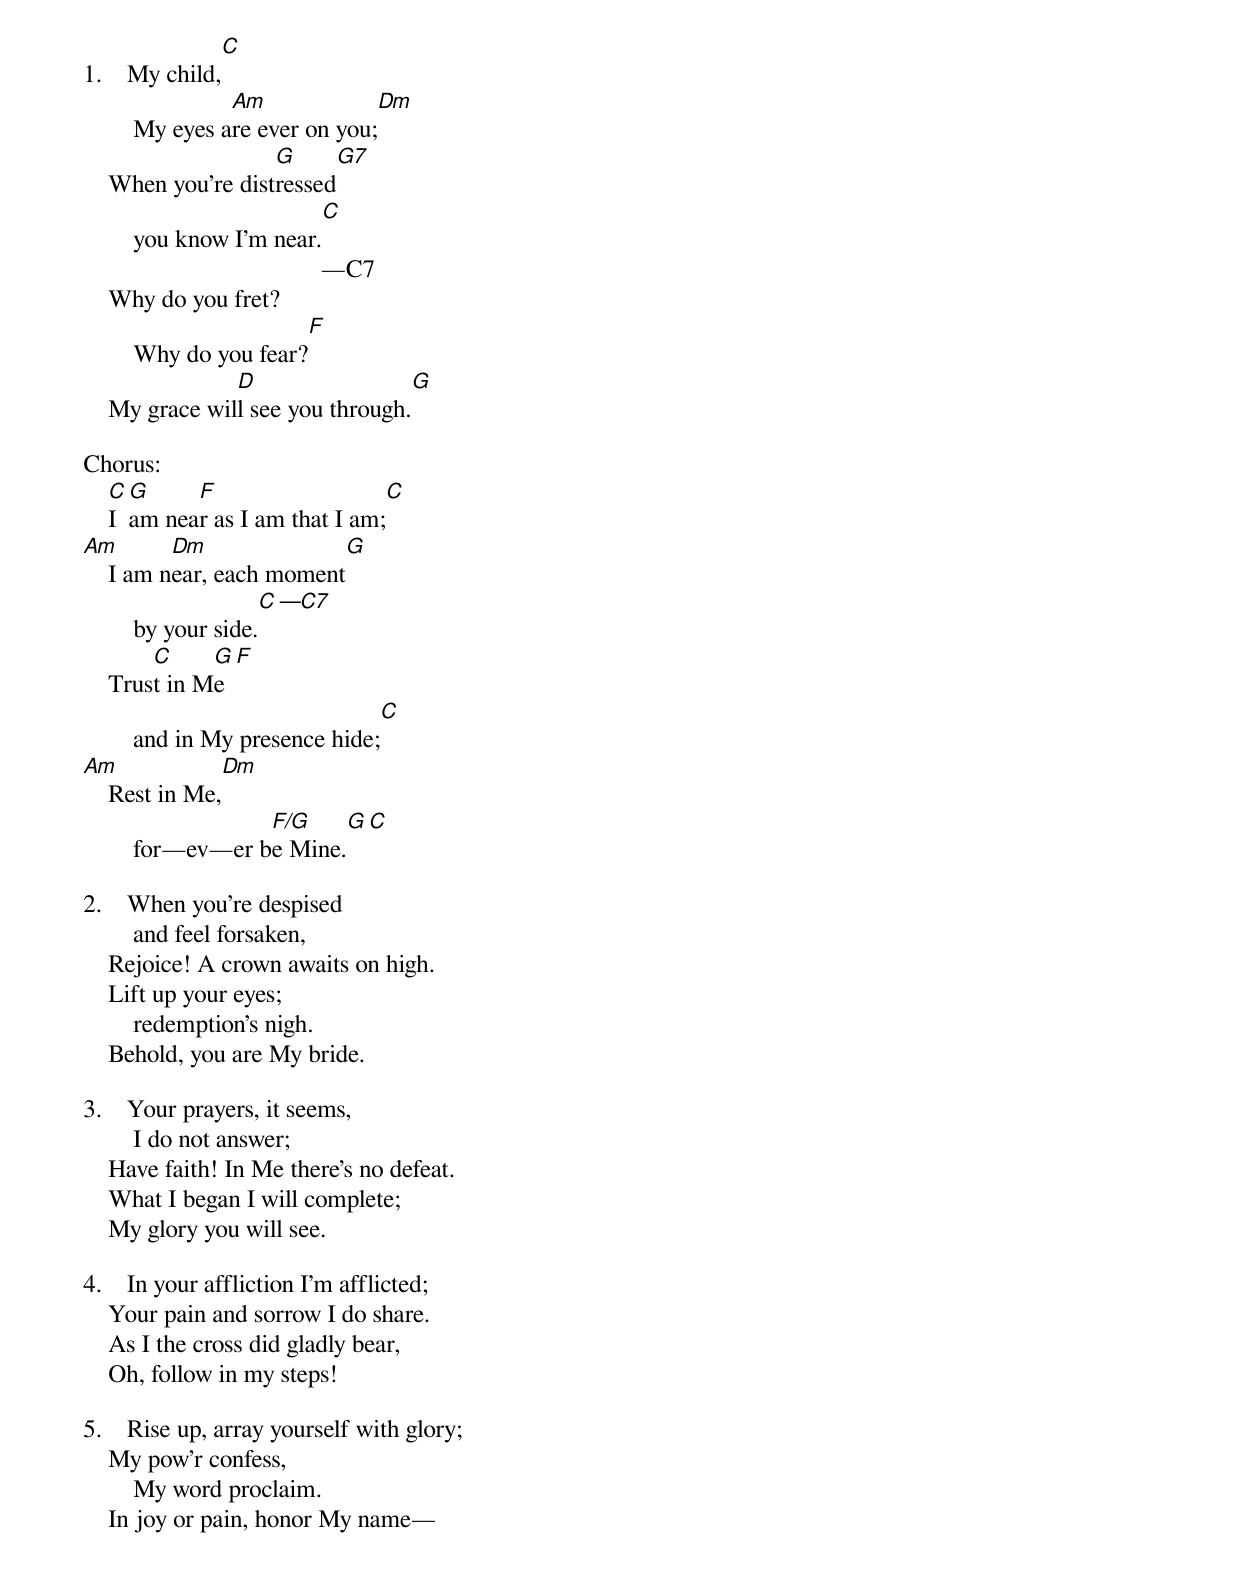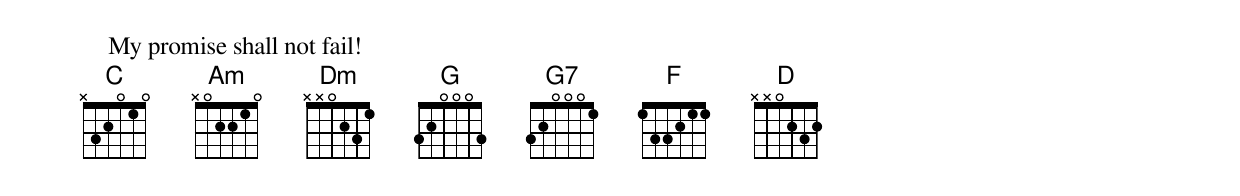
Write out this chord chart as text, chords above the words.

                C
1.    My child,
                 Am                     Dm
        My eyes are ever on you;
                    G                 G7
    When you’re distressed
                                       C
        you know I’m near.
                                      —C7
    Why do you fret?
                                   F
        Why do you fear?
                D                                    G
    My grace will see you through.

Chorus:
    C G     F                                C
    I am near as I am that I am;
Am        Dm                  G
    I am near, each moment
                          C    —C7
        by your side.
        C     G    F
    Trust in Me
                                                  C
        and in My presence hide;
Am             Dm
    Rest in Me,
                   F/G    G           C
        for—ev—er be Mine.

2.    When you’re despised
        and feel forsaken,
    Rejoice! A crown awaits on high.
    Lift up your eyes;
        redemption’s nigh.
    Behold, you are My bride.

3.    Your prayers, it seems,
        I do not answer;
    Have faith! In Me there’s no defeat.
    What I began I will complete;
    My glory you will see.

4.    In your affliction I’m afflicted;
    Your pain and sorrow I do share.
    As I the cross did gladly bear,
    Oh, follow in my steps!

5.    Rise up, array yourself with glory;
    My pow’r confess,
        My word proclaim.
    In joy or pain, honor My name—
    My promise shall not fail!
